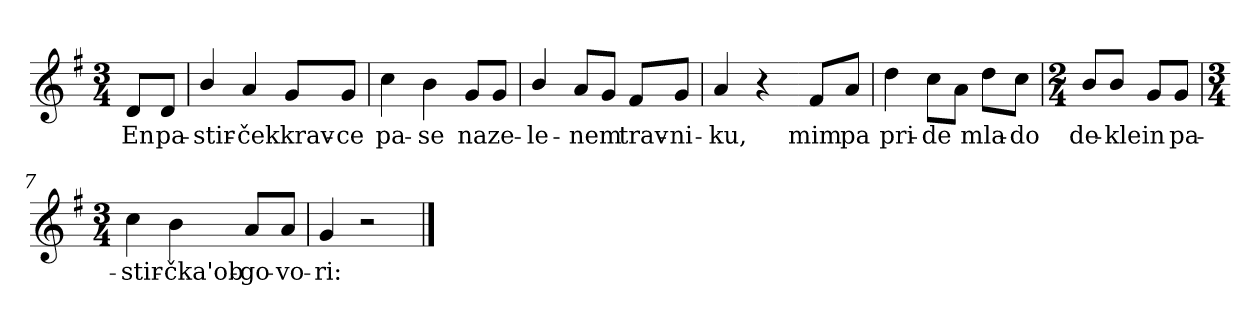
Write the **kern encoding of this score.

**kern	**text
*part1	*part1
*staff1	*staff1
*clefG2	*
*k[f#]	*
*G:	*
*M3/4	*
*MM104	*
=	=
8d/L	En
8d/J	pa-
=1	=1
4b/	-stir-
4a/	-ček
8g/L	krav-
8g/J	-ce
=2	=2
4cc\	pa-
4b\	-se
8g/L	na
8g/J	ze-
=3	=3
4b/	-le-
8a/L	-nem
8g/J	.
8f#/L	trav-
8g/J	-ni-
=4	=4
4a/	-ku,
4r	.
=4X1-	=4X1-
8f#/L	mim
8a/J	pa
=5	=5
4dd\	pri-
8cc\L	-de
8a\J	.
8dd\L	mla-
8cc\J	-do
!!LO:LB:g=z
=6	=6
*M2/4	*
8b/L	de-
8b/J	-kle
8g/L	in
8g/J	pa-
=7	=7
*M3/4	*
4cc\	-stir-
4b\	-čka'ob-
8a/L	-go-
8a/J	-vo-
=8	=8
4g/	-ri:
2r	.
==	==
*-	*-
